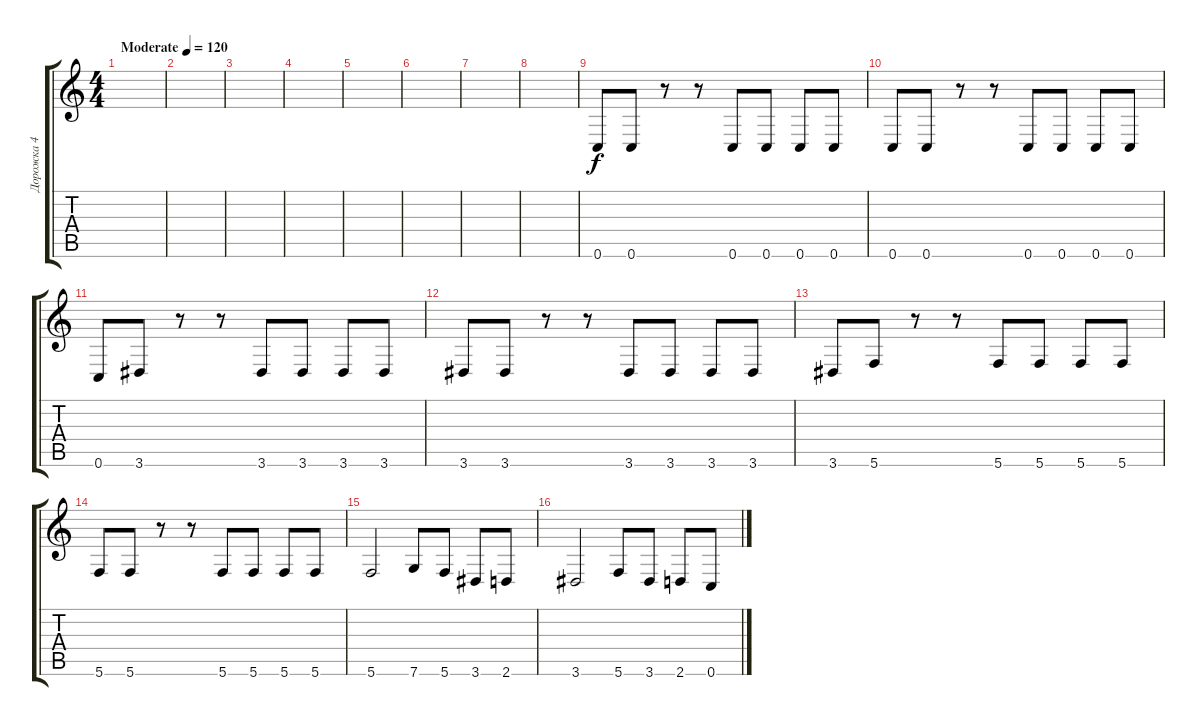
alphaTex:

\track ("Дорожка 4" "Дорожка 4") {instrument electricbasspick}
\staff {score tabs}
\tuning (D4 A3 F3 C3 G2 C2) {hide}
\ts (4 4)
\tempo (120 "Moderate")
\clef g2
\ks c
|
|
|
|
|
|
|
|
0.6.8 0.6.8 r.8 r.8 0.6.8 0.6.8 0.6.8 0.6.8 |
0.6.8 0.6.8 r.8 r.8 0.6.8 0.6.8 0.6.8 0.6.8 |
0.6.8 3.6.8 r.8 r.8 3.6.8 3.6.8 3.6.8 3.6.8 |
3.6.8 3.6.8 r.8 r.8 3.6.8 3.6.8 3.6.8 3.6.8 |
3.6.8 5.6.8 r.8 r.8 5.6.8 5.6.8 5.6.8 5.6.8 |
5.6.8 5.6.8 r.8 r.8 5.6.8 5.6.8 5.6.8 5.6.8 |
5.6.2 7.6.8 5.6.8 3.6.8 2.6.8 |
3.6.2 5.6.8 3.6.8 2.6.8 0.6.8
